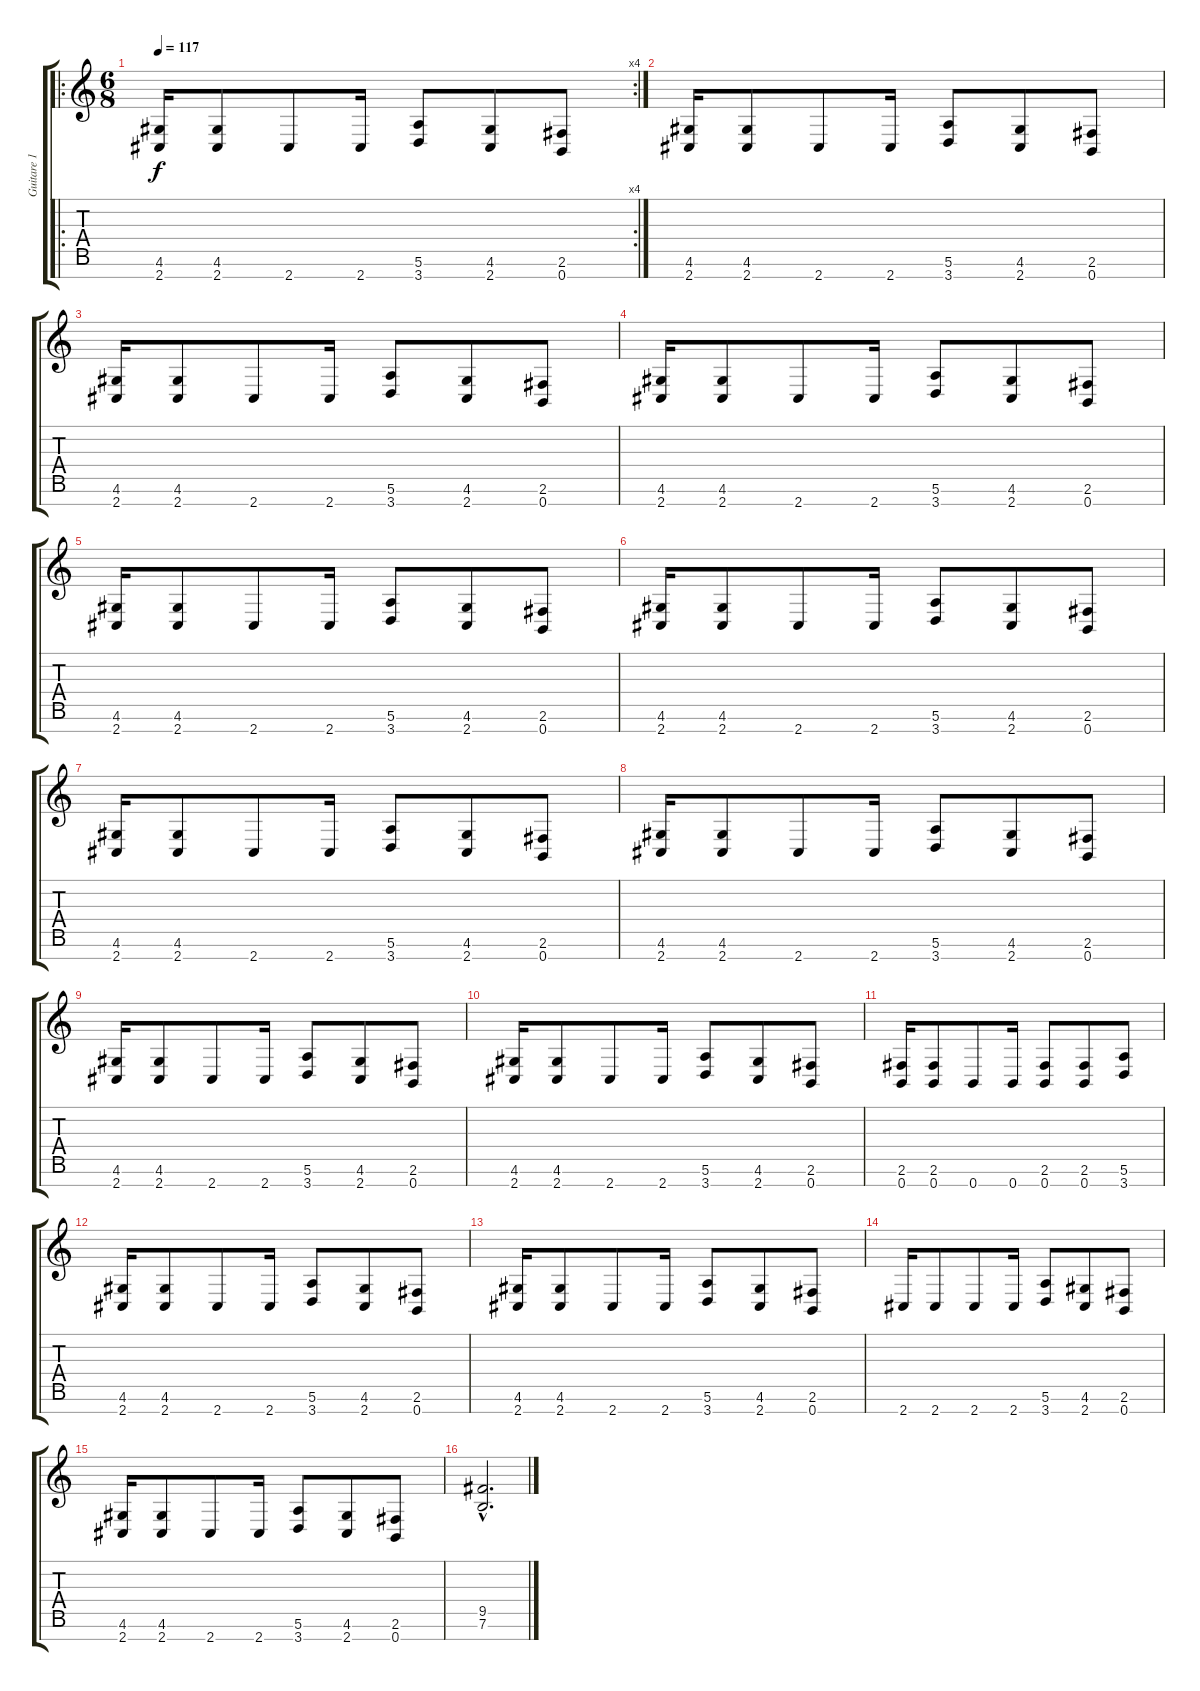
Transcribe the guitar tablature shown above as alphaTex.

\track ("Guitare 1" "Guitare 1") {instrument distortionguitar}
\staff {score tabs}
\tuning (E4 B3 G3 D3 A2 E2 B1) {hide}
\ro
\rc 4
\ts (6 8)
\tempo 117
\clef g2
\ks c
(4.6 2.7).16{dy f} (4.6 2.7).8 2.7.8 2.7.16 (5.6 3.7).8 (4.6 2.7).8 (2.6 0.7).8 |
(4.6 2.7).16 (4.6 2.7).8 2.7.8 2.7.16 (5.6 3.7).8 (4.6 2.7).8 (2.6 0.7).8 |
(4.6 2.7).16 (4.6 2.7).8 2.7.8 2.7.16 (5.6 3.7).8 (4.6 2.7).8 (2.6 0.7).8 |
(4.6 2.7).16 (4.6 2.7).8 2.7.8 2.7.16 (5.6 3.7).8 (4.6 2.7).8 (2.6 0.7).8 |
(4.6 2.7).16 (4.6 2.7).8 2.7.8 2.7.16 (5.6 3.7).8 (4.6 2.7).8 (2.6 0.7).8 |
(4.6 2.7).16 (4.6 2.7).8 2.7.8 2.7.16 (5.6 3.7).8 (4.6 2.7).8 (2.6 0.7).8 |
(4.6 2.7).16 (4.6 2.7).8 2.7.8 2.7.16 (5.6 3.7).8 (4.6 2.7).8 (2.6 0.7).8 |
(4.6 2.7).16 (4.6 2.7).8 2.7.8 2.7.16 (5.6 3.7).8 (4.6 2.7).8 (2.6 0.7).8 |
(4.6 2.7).16 (4.6 2.7).8 2.7.8 2.7.16 (5.6 3.7).8 (4.6 2.7).8 (2.6 0.7).8 |
(4.6 2.7).16 (4.6 2.7).8 2.7.8 2.7.16 (5.6 3.7).8 (4.6 2.7).8 (2.6 0.7).8 |
(2.6 0.7).16 (2.6 0.7).8 0.7.8 0.7.16 (2.6 0.7).8 (2.6 0.7).8 (5.6 3.7).8 |
(4.6 2.7).16 (4.6 2.7).8 2.7.8 2.7.16 (5.6 3.7).8 (4.6 2.7).8 (2.6 0.7).8 |
(4.6 2.7).16 (4.6 2.7).8 2.7.8 2.7.16 (5.6 3.7).8 (4.6 2.7).8 (2.6 0.7).8 |
2.7.16 2.7.8 2.7.8 2.7.16 (5.6 3.7).8 (4.6 2.7).8 (2.6 0.7).8 |
(4.6 2.7).16 (4.6 2.7).8 2.7.8 2.7.16 (5.6 3.7).8 (4.6 2.7).8 (2.6 0.7).8 |
(9.5{hac} 7.6{hac}).2{d}
